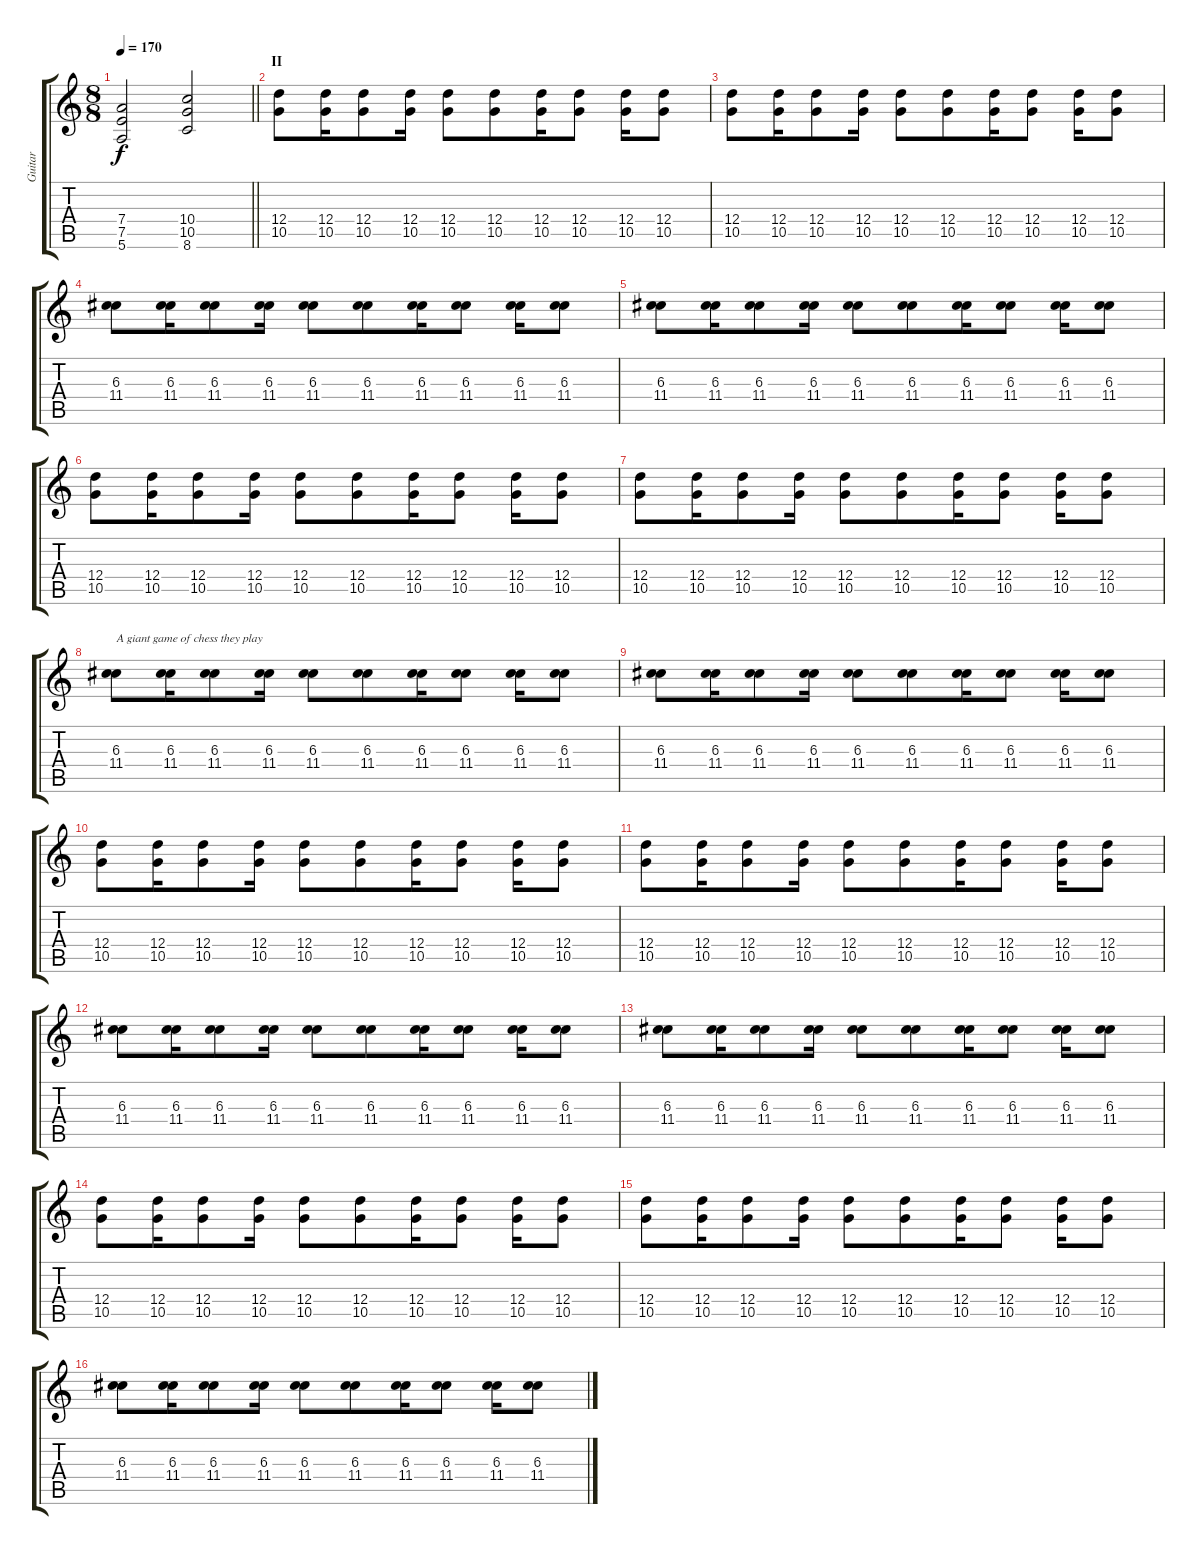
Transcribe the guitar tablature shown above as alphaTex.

\track ("Guitar" "Guitar") {instrument distortionguitar}
\staff {score tabs}
\tuning (E4 B3 G3 D3 A2 E2) {hide}
\ts (8 8)
\tempo 170
\clef g2
\barLineRight lightlight
\ks c
(7.4 7.5 5.6).2{dy f} (10.4 10.5 8.6).2 |
\section ("" "II")
(12.4 10.5).8 (12.4 10.5).16 (12.4 10.5).8 (12.4 10.5).16 (12.4 10.5).8 (12.4 10.5).8 (12.4 10.5).16 (12.4 10.5).8 (12.4 10.5).16 (12.4 10.5).8 |
(12.4 10.5).8 (12.4 10.5).16 (12.4 10.5).8 (12.4 10.5).16 (12.4 10.5).8 (12.4 10.5).8 (12.4 10.5).16 (12.4 10.5).8 (12.4 10.5).16 (12.4 10.5).8 |
(6.3 11.4).8 (6.3 11.4).16 (6.3 11.4).8 (6.3 11.4).16 (6.3 11.4).8 (6.3 11.4).8 (6.3 11.4).16 (6.3 11.4).8 (6.3 11.4).16 (6.3 11.4).8 |
(6.3 11.4).8 (6.3 11.4).16 (6.3 11.4).8 (6.3 11.4).16 (6.3 11.4).8 (6.3 11.4).8 (6.3 11.4).16 (6.3 11.4).8 (6.3 11.4).16 (6.3 11.4).8 |
(12.4 10.5).8 (12.4 10.5).16 (12.4 10.5).8 (12.4 10.5).16 (12.4 10.5).8 (12.4 10.5).8 (12.4 10.5).16 (12.4 10.5).8 (12.4 10.5).16 (12.4 10.5).8 |
(12.4 10.5).8 (12.4 10.5).16 (12.4 10.5).8 (12.4 10.5).16 (12.4 10.5).8 (12.4 10.5).8 (12.4 10.5).16 (12.4 10.5).8 (12.4 10.5).16 (12.4 10.5).8 |
(6.3 11.4).8{txt "A giant game of chess they play"} (6.3 11.4).16 (6.3 11.4).8 (6.3 11.4).16 (6.3 11.4).8 (6.3 11.4).8 (6.3 11.4).16 (6.3 11.4).8 (6.3 11.4).16 (6.3 11.4).8 |
(6.3 11.4).8 (6.3 11.4).16 (6.3 11.4).8 (6.3 11.4).16 (6.3 11.4).8 (6.3 11.4).8 (6.3 11.4).16 (6.3 11.4).8 (6.3 11.4).16 (6.3 11.4).8 |
(12.4 10.5).8 (12.4 10.5).16 (12.4 10.5).8 (12.4 10.5).16 (12.4 10.5).8 (12.4 10.5).8 (12.4 10.5).16 (12.4 10.5).8 (12.4 10.5).16 (12.4 10.5).8 |
(12.4 10.5).8 (12.4 10.5).16 (12.4 10.5).8 (12.4 10.5).16 (12.4 10.5).8 (12.4 10.5).8 (12.4 10.5).16 (12.4 10.5).8 (12.4 10.5).16 (12.4 10.5).8 |
(6.3 11.4).8 (6.3 11.4).16 (6.3 11.4).8 (6.3 11.4).16 (6.3 11.4).8 (6.3 11.4).8 (6.3 11.4).16 (6.3 11.4).8 (6.3 11.4).16 (6.3 11.4).8 |
(6.3 11.4).8 (6.3 11.4).16 (6.3 11.4).8 (6.3 11.4).16 (6.3 11.4).8 (6.3 11.4).8 (6.3 11.4).16 (6.3 11.4).8 (6.3 11.4).16 (6.3 11.4).8 |
(12.4 10.5).8 (12.4 10.5).16 (12.4 10.5).8 (12.4 10.5).16 (12.4 10.5).8 (12.4 10.5).8 (12.4 10.5).16 (12.4 10.5).8 (12.4 10.5).16 (12.4 10.5).8 |
(12.4 10.5).8 (12.4 10.5).16 (12.4 10.5).8 (12.4 10.5).16 (12.4 10.5).8 (12.4 10.5).8 (12.4 10.5).16 (12.4 10.5).8 (12.4 10.5).16 (12.4 10.5).8 |
(6.3 11.4).8 (6.3 11.4).16 (6.3 11.4).8 (6.3 11.4).16 (6.3 11.4).8 (6.3 11.4).8 (6.3 11.4).16 (6.3 11.4).8 (6.3 11.4).16 (6.3 11.4).8
